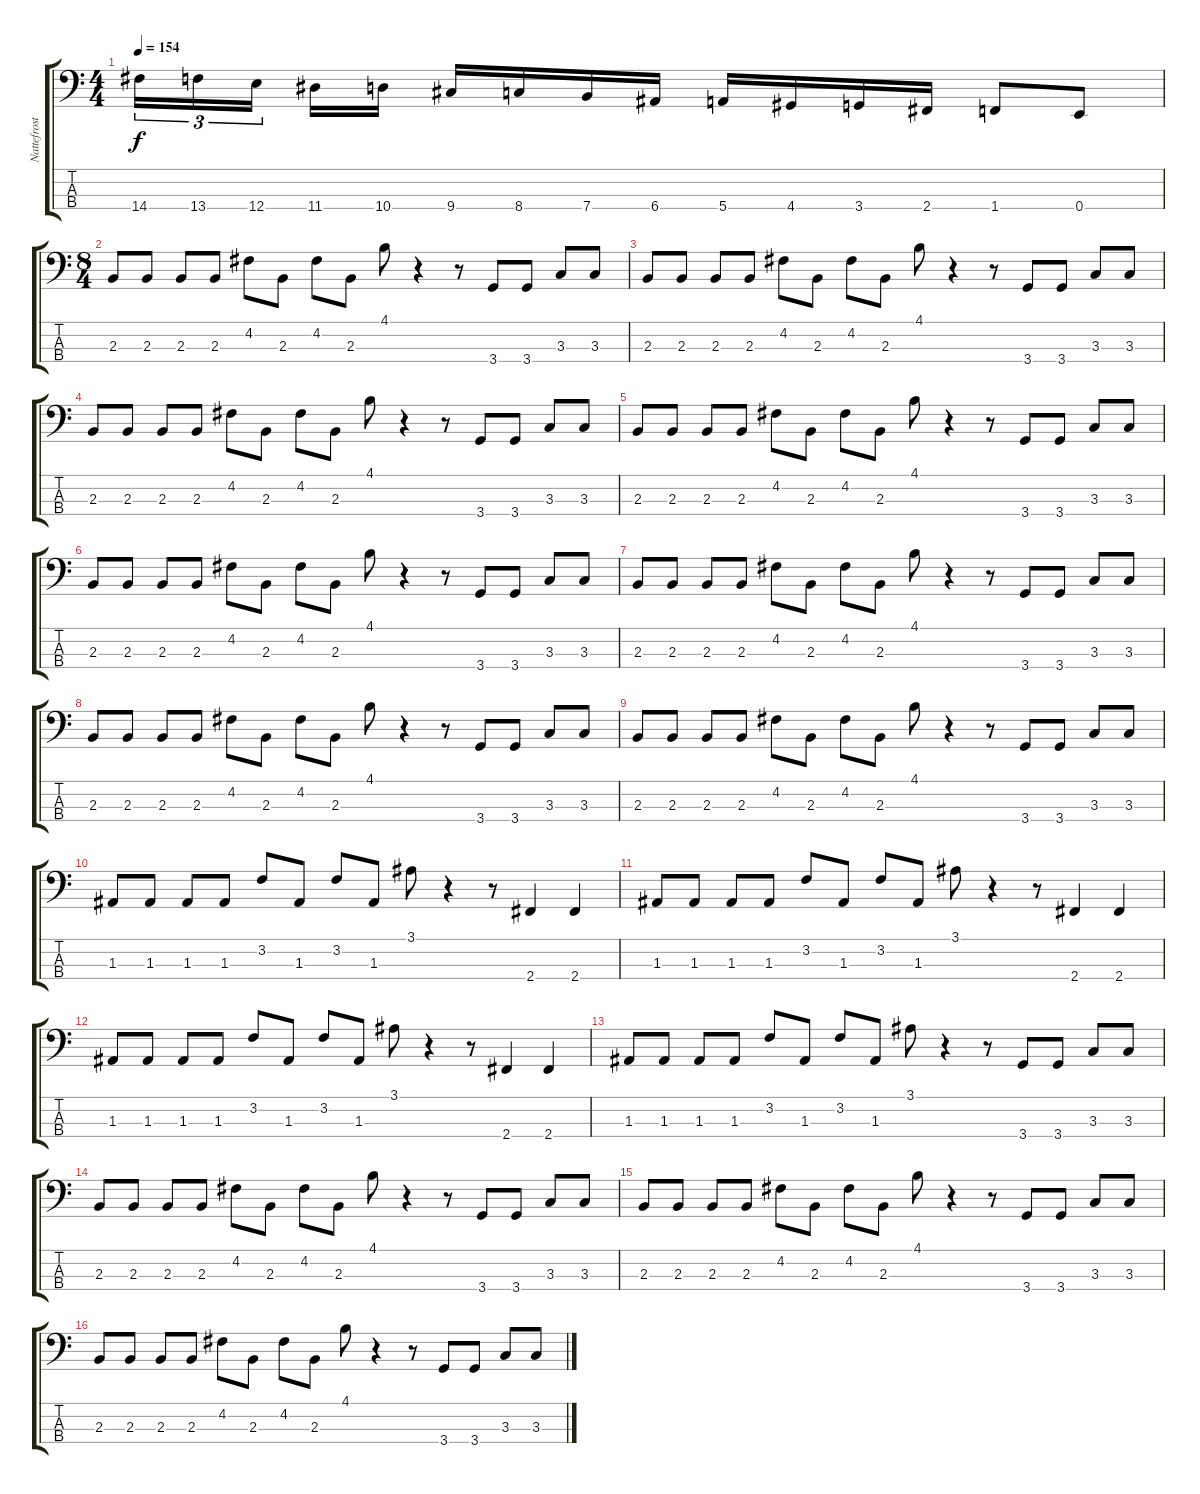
\track ("Nattefrost" "Nattefrost") {instrument electricbasspick}
\staff {score tabs}
\tuning (G2 D2 A1 E1) {hide}
\ts (4 4)
\tempo 154
\clef f4
\ks c
14.4.16{tu (3 2) dy f instrument distortionguitar} 13.4.16{tu (3 2)} 12.4.16{tu (3 2)} 11.4.16 10.4.16 9.4.16 8.4.16 7.4.16 6.4.16 5.4.16 4.4.16 3.4.16 2.4.16 1.4.8 0.4.8 |
\ts (8 4)
2.3.8 2.3.8 2.3.8 2.3.8 4.2.8 2.3.8 4.2.8 2.3.8 4.1.8 r.4 r.8 3.4.8 3.4.8 3.3.8 3.3.8 |
2.3.8 2.3.8 2.3.8 2.3.8 4.2.8 2.3.8 4.2.8 2.3.8 4.1.8 r.4 r.8 3.4.8 3.4.8 3.3.8 3.3.8 |
2.3.8 2.3.8 2.3.8 2.3.8 4.2.8 2.3.8 4.2.8 2.3.8 4.1.8 r.4 r.8 3.4.8 3.4.8 3.3.8 3.3.8 |
2.3.8 2.3.8 2.3.8 2.3.8 4.2.8 2.3.8 4.2.8 2.3.8 4.1.8 r.4 r.8 3.4.8 3.4.8 3.3.8 3.3.8 |
2.3.8 2.3.8 2.3.8 2.3.8 4.2.8 2.3.8 4.2.8 2.3.8 4.1.8 r.4 r.8 3.4.8 3.4.8 3.3.8 3.3.8 |
2.3.8 2.3.8 2.3.8 2.3.8 4.2.8 2.3.8 4.2.8 2.3.8 4.1.8 r.4 r.8 3.4.8 3.4.8 3.3.8 3.3.8 |
2.3.8 2.3.8 2.3.8 2.3.8 4.2.8 2.3.8 4.2.8 2.3.8 4.1.8 r.4 r.8 3.4.8 3.4.8 3.3.8 3.3.8 |
2.3.8 2.3.8 2.3.8 2.3.8 4.2.8 2.3.8 4.2.8 2.3.8 4.1.8 r.4 r.8 3.4.8 3.4.8 3.3.8 3.3.8 |
1.3.8 1.3.8 1.3.8 1.3.8 3.2.8 1.3.8 3.2.8 1.3.8 3.1.8 r.4 r.8 2.4.4 2.4.4 |
1.3.8 1.3.8 1.3.8 1.3.8 3.2.8 1.3.8 3.2.8 1.3.8 3.1.8 r.4 r.8 2.4.4 2.4.4 |
1.3.8 1.3.8 1.3.8 1.3.8 3.2.8 1.3.8 3.2.8 1.3.8 3.1.8 r.4 r.8 2.4.4 2.4.4 |
1.3.8 1.3.8 1.3.8 1.3.8 3.2.8 1.3.8 3.2.8 1.3.8 3.1.8 r.4 r.8 3.4.8 3.4.8 3.3.8 3.3.8 |
2.3.8 2.3.8 2.3.8 2.3.8 4.2.8 2.3.8 4.2.8 2.3.8 4.1.8 r.4 r.8 3.4.8 3.4.8 3.3.8 3.3.8 |
2.3.8 2.3.8 2.3.8 2.3.8 4.2.8 2.3.8 4.2.8 2.3.8 4.1.8 r.4 r.8 3.4.8 3.4.8 3.3.8 3.3.8 |
2.3.8 2.3.8 2.3.8 2.3.8 4.2.8 2.3.8 4.2.8 2.3.8 4.1.8 r.4 r.8 3.4.8 3.4.8 3.3.8 3.3.8
